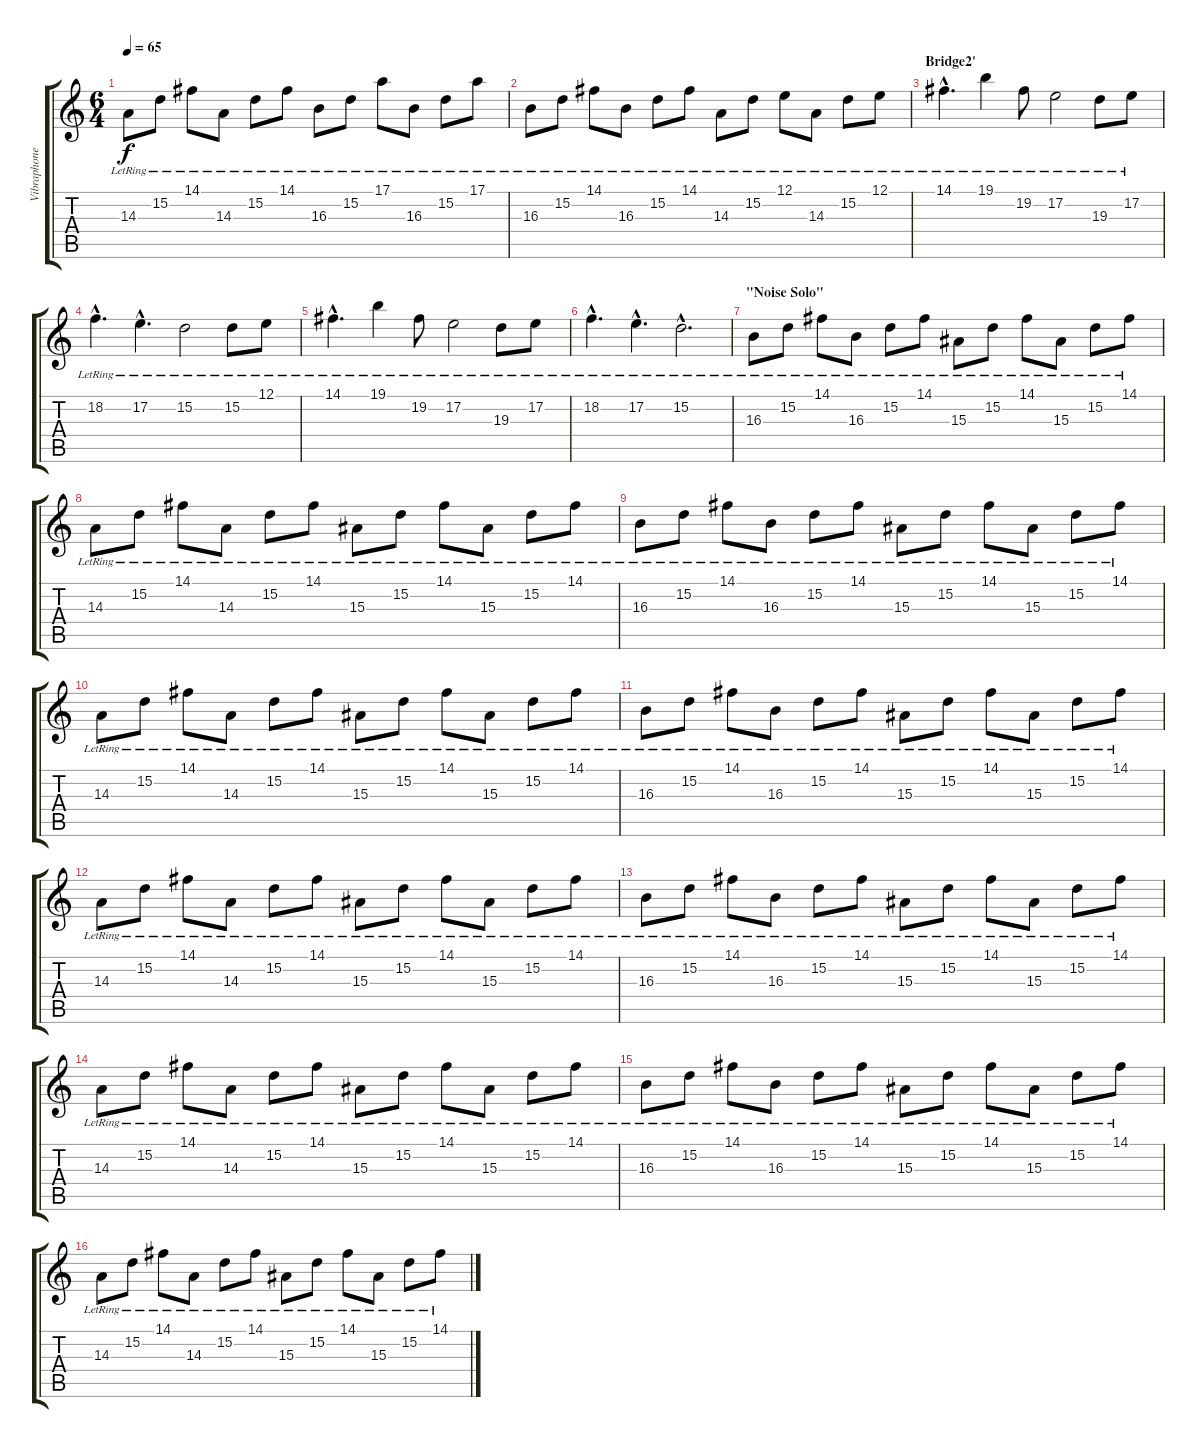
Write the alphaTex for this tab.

\track ("Vibraphone" "Vibraphone") {instrument vibraphone}
\staff {score tabs}
\tuning (E4 B3 G3 D3 A2 E2) {hide}
\ts (6 4)
\tempo 65
\clef g2
\ks c
14.3{lr}.8{dy f} 15.2{lr}.8 14.1{lr}.8 14.3{lr}.8 15.2{lr}.8 14.1{lr}.8 16.3{lr}.8 15.2{lr}.8 17.1{lr}.8 16.3{lr}.8 15.2{lr}.8 17.1{lr}.8 |
16.3{lr}.8 15.2{lr}.8 14.1{lr}.8 16.3{lr}.8 15.2{lr}.8 14.1{lr}.8 14.3{lr}.8 15.2{lr}.8 12.1{lr}.8 14.3{lr}.8 15.2{lr}.8 12.1{lr}.8 |
\section ("" "Bridge2'")
14.1{hac lr}.4{d volume 12} 19.1{lr}.4 19.2{lr}.8 17.2{lr}.2 19.3{lr}.8 17.2{lr}.8 |
18.2{hac lr}.4{d} 17.2{hac lr}.4{d} 15.2{lr}.2 15.2{lr}.8 12.1{lr}.8 |
14.1{hac lr}.4{d} 19.1{lr}.4 19.2{lr}.8 17.2{lr}.2 19.3{lr}.8 17.2{lr}.8 |
18.2{hac lr}.4{d} 17.2{hac lr}.4{d} 15.2{hac lr}.2{d} |
\section ("" "\"Noise Solo\"")
16.3{lr}.8 15.2{lr}.8 14.1{lr}.8 16.3{lr}.8 15.2{lr}.8 14.1{lr}.8 15.3{lr}.8 15.2{lr}.8 14.1{lr}.8 15.3{lr}.8 15.2{lr}.8 14.1{lr}.8 |
14.3{lr}.8 15.2{lr}.8 14.1{lr}.8 14.3{lr}.8 15.2{lr}.8 14.1{lr}.8 15.3{lr}.8 15.2{lr}.8 14.1{lr}.8 15.3{lr}.8 15.2{lr}.8 14.1{lr}.8 |
16.3{lr}.8 15.2{lr}.8 14.1{lr}.8 16.3{lr}.8 15.2{lr}.8 14.1{lr}.8 15.3{lr}.8 15.2{lr}.8 14.1{lr}.8 15.3{lr}.8 15.2{lr}.8 14.1{lr}.8 |
14.3{lr}.8 15.2{lr}.8 14.1{lr}.8 14.3{lr}.8 15.2{lr}.8 14.1{lr}.8 15.3{lr}.8 15.2{lr}.8 14.1{lr}.8 15.3{lr}.8 15.2{lr}.8 14.1{lr}.8 |
16.3{lr}.8 15.2{lr}.8 14.1{lr}.8 16.3{lr}.8 15.2{lr}.8 14.1{lr}.8 15.3{lr}.8 15.2{lr}.8 14.1{lr}.8 15.3{lr}.8 15.2{lr}.8 14.1{lr}.8 |
14.3{lr}.8 15.2{lr}.8 14.1{lr}.8 14.3{lr}.8 15.2{lr}.8 14.1{lr}.8 15.3{lr}.8 15.2{lr}.8 14.1{lr}.8 15.3{lr}.8 15.2{lr}.8 14.1{lr}.8 |
16.3{lr}.8 15.2{lr}.8 14.1{lr}.8 16.3{lr}.8 15.2{lr}.8 14.1{lr}.8 15.3{lr}.8 15.2{lr}.8 14.1{lr}.8 15.3{lr}.8 15.2{lr}.8 14.1{lr}.8 |
14.3{lr}.8 15.2{lr}.8 14.1{lr}.8 14.3{lr}.8 15.2{lr}.8 14.1{lr}.8 15.3{lr}.8 15.2{lr}.8 14.1{lr}.8 15.3{lr}.8 15.2{lr}.8 14.1{lr}.8 |
16.3{lr}.8 15.2{lr}.8 14.1{lr}.8 16.3{lr}.8 15.2{lr}.8 14.1{lr}.8 15.3{lr}.8 15.2{lr}.8 14.1{lr}.8 15.3{lr}.8 15.2{lr}.8 14.1{lr}.8 |
14.3{lr}.8 15.2{lr}.8 14.1{lr}.8 14.3{lr}.8 15.2{lr}.8 14.1{lr}.8 15.3{lr}.8 15.2{lr}.8 14.1{lr}.8 15.3{lr}.8 15.2{lr}.8 14.1{lr}.8
